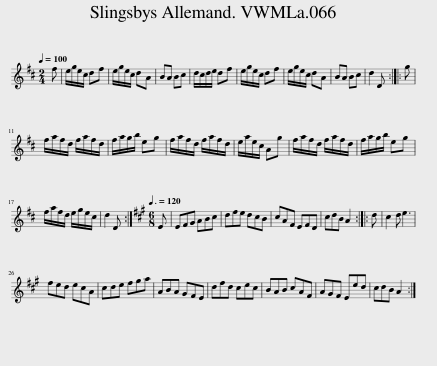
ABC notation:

X:1
L:1/8
Q:1/4=100
M:2/4
I:linebreak $
K:D
V:1 treble
V:1
 f | e/g/e/c/ df | e/g/e/c/ dA | BA Bc | d/c/d/e/ df | %5
 e/g/e/c/ df | e/g/e/c/ dA | BA Bc | d2 D :: g |$ %10
 f/a/f/d/ f/a/f/d/ | f/a/g/b/ eg | f/a/f/d/ f/a/f/d/ | e/a/e/c/ Ag | f/a/f/d/ f/a/f/d/ | %15
 f/a/g/b/ eg |$ f/a/f/d/ e/g/e/c/ | d2 D :|[K:A][M:6/8][Q:3/8=120] E | EFG ABc | %20
 dfe dcB | cAF EFD | cdB A2 :: d | c2 d e3 |$ %25
 fed ecA | cde fga | ABA GFE | dfd cec | BAB cAF | %30
 AGF Eed | cdB A2 :| %32
